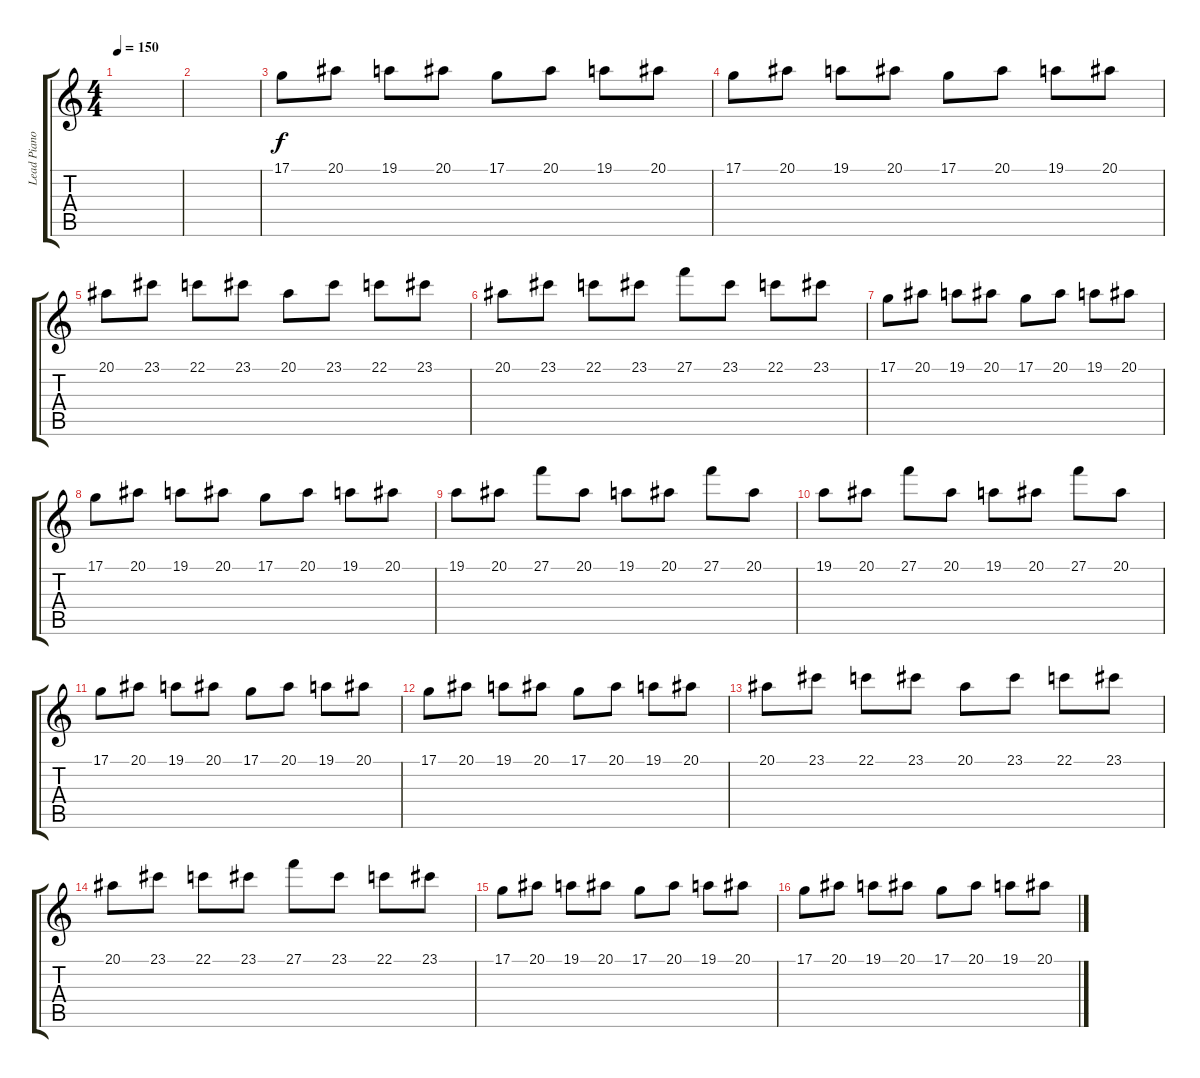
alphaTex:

\track ("Lead Piano" "Lead Piano") {instrument acousticgrandpiano}
\staff {score tabs}
\tuning (D4 A3 F3 C3 G2 C2) {hide}
\ts (4 4)
\tempo 150
\clef g2
\ks c
|
|
17.1.8 20.1.8 19.1.8 20.1.8 17.1.8 20.1.8 19.1.8 20.1.8 |
17.1.8 20.1.8 19.1.8 20.1.8 17.1.8 20.1.8 19.1.8 20.1.8 |
20.1.8 23.1.8 22.1.8 23.1.8 20.1.8 23.1.8 22.1.8 23.1.8 |
20.1.8 23.1.8 22.1.8 23.1.8 27.1.8 23.1.8 22.1.8 23.1.8 |
17.1.8 20.1.8 19.1.8 20.1.8 17.1.8 20.1.8 19.1.8 20.1.8 |
17.1.8 20.1.8 19.1.8 20.1.8 17.1.8 20.1.8 19.1.8 20.1.8 |
19.1.8 20.1.8 27.1.8 20.1.8 19.1.8 20.1.8 27.1.8 20.1.8 |
19.1.8 20.1.8 27.1.8 20.1.8 19.1.8 20.1.8 27.1.8 20.1.8 |
17.1.8 20.1.8 19.1.8 20.1.8 17.1.8 20.1.8 19.1.8 20.1.8 |
17.1.8 20.1.8 19.1.8 20.1.8 17.1.8 20.1.8 19.1.8 20.1.8 |
20.1.8 23.1.8 22.1.8 23.1.8 20.1.8 23.1.8 22.1.8 23.1.8 |
20.1.8 23.1.8 22.1.8 23.1.8 27.1.8 23.1.8 22.1.8 23.1.8 |
17.1.8 20.1.8 19.1.8 20.1.8 17.1.8 20.1.8 19.1.8 20.1.8 |
17.1.8 20.1.8 19.1.8 20.1.8 17.1.8 20.1.8 19.1.8 20.1.8
